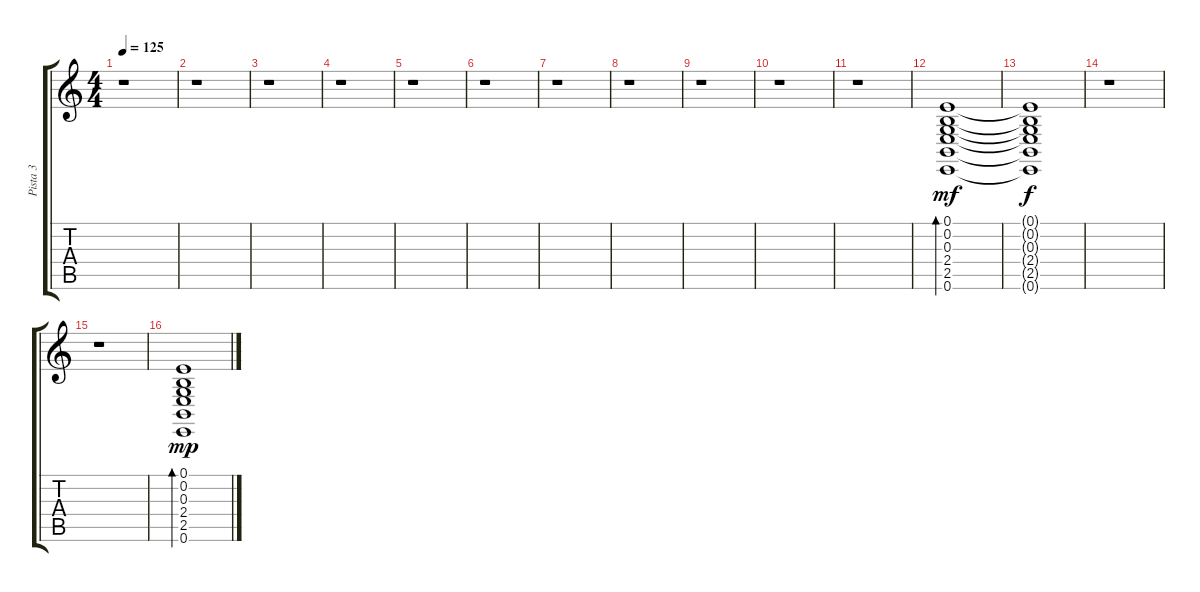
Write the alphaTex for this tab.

\track ("Pista 3" "Pista 3") {instrument koto}
\staff {score tabs}
\tuning (E4 B3 G3 D3 A2 E2) {hide}
\ts (4 4)
\tempo 125
\clef g2
\ks c
r.1{dy p} |
r.1 |
r.1 |
r.1 |
r.1 |
r.1 |
r.1 |
r.1 |
r.1 |
r.1 |
r.1 |
(0.1 0.2 0.3 2.4 2.5 0.6).1{bd 240 dy mf balance 4} |
(0.1{t} 0.2{t} 0.3{t} 2.4{t} 2.5{t} 0.6{t}).1{dy f} |
r.1 |
r.1 |
(0.1 0.2 0.3 2.4 2.5 0.6).1{bd 240 dy mp balance 4}
